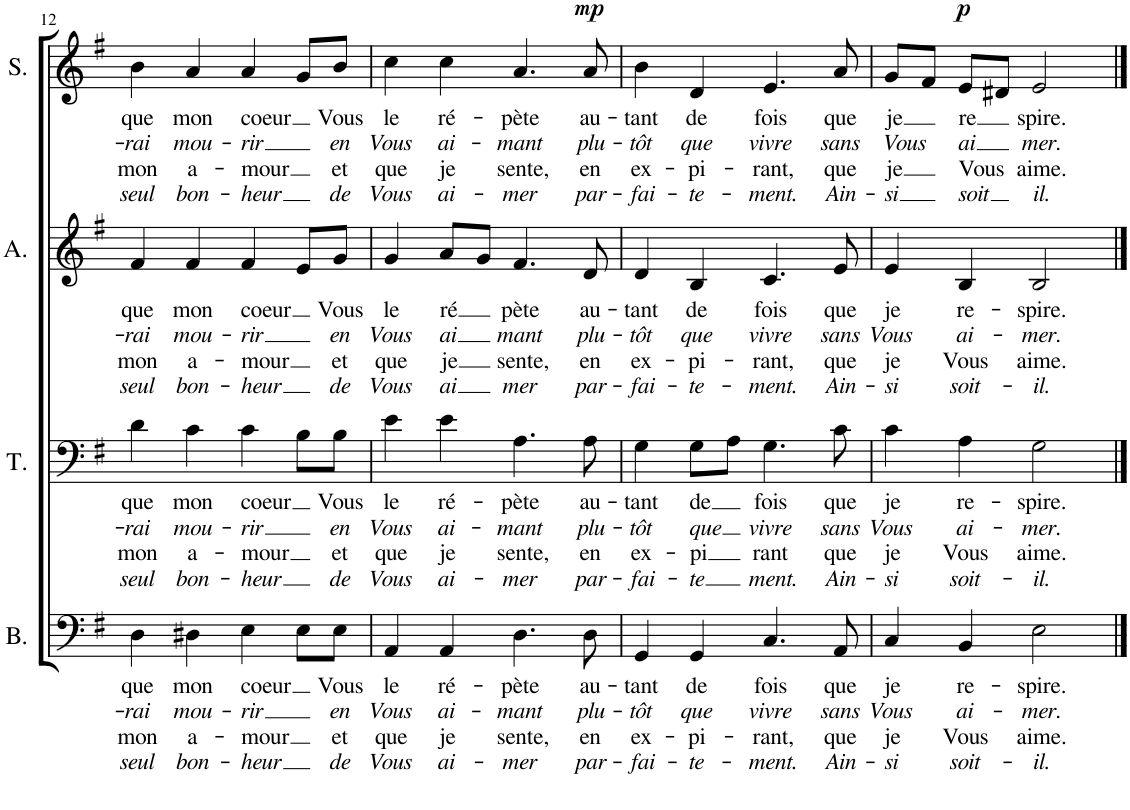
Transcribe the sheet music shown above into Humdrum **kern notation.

**kern	**text	**text	**text	**text	**kern	**text	**text	**text	**text	**kern	**text	**text	**text	**text	**kern	**text	**text	**text	**text	**dynam
*part4	*part4	*part4	*part4	*part4	*part3	*part3	*part3	*part3	*part3	*part2	*part2	*part2	*part2	*part2	*part1	*part1	*part1	*part1	*part1	*part1
*staff4	*staff4	*staff4	*staff4	*staff4	*staff3	*staff3	*staff3	*staff3	*staff3	*staff2	*staff2	*staff2	*staff2	*staff2	*staff1	*staff1	*staff1	*staff1	*staff1	*staff1
*I"Basse	*	*	*	*	*I"Ténor	*	*	*	*	*I"Alto	*	*	*	*	*I"Soprane	*	*	*	*	*
*I'B.	*	*	*	*	*I'T.	*	*	*	*	*I'A.	*	*	*	*	*I'S.	*	*	*	*	*
!!LO:PB:g=z
*clefF4	*	*	*	*	*clefF4	*	*	*	*	*clefG2	*	*	*	*	*clefG2	*	*	*	*	*
*k[f#]	*	*	*	*	*k[f#]	*	*	*	*	*k[f#]	*	*	*	*	*k[f#]	*	*	*	*	*
*M4/4	*	*	*	*	*M4/4	*	*	*	*	*M4/4	*	*	*	*	*M4/4	*	*	*	*	*
*met(c)	*	*	*	*	*met(c)	*	*	*	*	*met(c)	*	*	*	*	*met(c)	*	*	*	*	*
=12	=12	=12	=12	=12	=12	=12	=12	=12	=12	=12	=12	=12	=12	=12	=12	=12	=12	=12	=12	=12
!	!LO:LY:b	!LO:LY:b	!LO:LY:b	!LO:LY:b	!	!LO:LY:b	!LO:LY:b	!LO:LY:b	!LO:LY:b	!	!LO:LY:b	!LO:LY:b	!LO:LY:b	!LO:LY:b	!	!LO:LY:b	!LO:LY:b	!LO:LY:b	!LO:LY:b	!
4D\	que	-rai	mon	seul	4d\	que	-rai	mon	seul	4f#/	que	-rai	mon	seul	4b\	que	-rai	mon	seul	.
!	!LO:LY:b	!LO:LY:b	!LO:LY:b	!LO:LY:b	!	!LO:LY:b	!LO:LY:b	!LO:LY:b	!LO:LY:b	!	!LO:LY:b	!LO:LY:b	!LO:LY:b	!LO:LY:b	!	!LO:LY:b	!LO:LY:b	!LO:LY:b	!LO:LY:b	!
4D#X\	mon	mou-	a-	bon-	4c\	mon	mou-	a-	bon-	4f#/	mon	mou-	a-	bon-	4a/	mon	mou-	a-	bon-	.
!	!LO:LY:b	!LO:LY:b	!LO:LY:b	!LO:LY:b	!	!LO:LY:b	!LO:LY:b	!LO:LY:b	!LO:LY:b	!	!LO:LY:b	!LO:LY:b	!LO:LY:b	!LO:LY:b	!	!LO:LY:b	!LO:LY:b	!LO:LY:b	!LO:LY:b	!
4E\	coeur	-rir	-mour	-heur	4c\	coeur	-rir	-mour	-heur	4f#/	coeur	-rir	-mour	-heur	4a/	coeur	-rir	-mour	-heur	.
8E\L	.	.	.	.	8B\L	.	.	.	.	8e/L	.	.	.	.	8g/L	.	.	.	.	.
!	!LO:LY:b	!LO:LY:b	!LO:LY:b	!LO:LY:b	!	!LO:LY:b	!LO:LY:b	!LO:LY:b	!LO:LY:b	!	!LO:LY:b	!LO:LY:b	!LO:LY:b	!LO:LY:b	!	!LO:LY:b	!LO:LY:b	!LO:LY:b	!LO:LY:b	!
8E\J	Vous	en	et	de	8B\J	Vous	en	et	de	8g/J	Vous	en	et	de	8b/J	Vous	en	et	de	.
=13	=13	=13	=13	=13	=13	=13	=13	=13	=13	=13	=13	=13	=13	=13	=13	=13	=13	=13	=13	=13
!	!LO:LY:b	!LO:LY:b	!LO:LY:b	!LO:LY:b	!	!LO:LY:b	!LO:LY:b	!LO:LY:b	!LO:LY:b	!	!LO:LY:b	!LO:LY:b	!LO:LY:b	!LO:LY:b	!	!LO:LY:b	!LO:LY:b	!LO:LY:b	!LO:LY:b	!
4AA/	le	Vous	que	Vous	4e\	le	Vous	que	Vous	4g/	le	Vous	que	Vous	4cc\	le	Vous	que	Vous	.
!	!LO:LY:b	!LO:LY:b	!LO:LY:b	!LO:LY:b	!	!LO:LY:b	!LO:LY:b	!LO:LY:b	!LO:LY:b	!	!LO:LY:b	!LO:LY:b	!LO:LY:b	!LO:LY:b	!	!LO:LY:b	!LO:LY:b	!LO:LY:b	!LO:LY:b	!
4AA/	ré-	ai-	je	ai-	4e\	ré-	ai-	je	ai-	8a/L	ré	-ai	je	-ai	4cc\	ré-	ai-	je	ai-	.
.	.	.	.	.	.	.	.	.	.	8g/J	.	.	.	.	.	.	.	.	.	.
!	!LO:LY:b	!LO:LY:b	!LO:LY:b	!LO:LY:b	!	!LO:LY:b	!LO:LY:b	!LO:LY:b	!LO:LY:b	!	!LO:LY:b	!LO:LY:b	!LO:LY:b	!LO:LY:b	!	!LO:LY:b	!LO:LY:b	!LO:LY:b	!LO:LY:b	!
4.D\	-pète	-mant	sente,	-mer	4.A\	-pète	-mant	sente,	-mer	4.f#/	pète	mant	sente,	mer	4.a/	-pète	-mant	sente,	-mer	.
!	!LO:LY:b	!LO:LY:b	!LO:LY:b	!LO:LY:b	!	!LO:LY:b	!LO:LY:b	!LO:LY:b	!LO:LY:b	!	!LO:LY:b	!LO:LY:b	!LO:LY:b	!LO:LY:b	!	!LO:LY:b	!LO:LY:b	!LO:LY:b	!LO:LY:b	!LO:DY:a
8D\	au-	plu-	en	par-	8A\	au-	plu-	en	par-	8d/	au-	plu-	en	par-	8a/	au-	plu-	en	par-	mp
=14	=14	=14	=14	=14	=14	=14	=14	=14	=14	=14	=14	=14	=14	=14	=14	=14	=14	=14	=14	=14
!	!LO:LY:b	!LO:LY:b	!LO:LY:b	!LO:LY:b	!	!LO:LY:b	!LO:LY:b	!LO:LY:b	!LO:LY:b	!	!LO:LY:b	!LO:LY:b	!LO:LY:b	!LO:LY:b	!	!LO:LY:b	!LO:LY:b	!LO:LY:b	!LO:LY:b	!
4GG/	-tant	-tôt	ex-	-fai-	4G\	-tant	-tôt	ex-	-fai-	4d/	-tant	-tôt	ex-	-fai-	4b\	-tant	-tôt	ex-	-fai-	.
!	!LO:LY:b	!LO:LY:b	!LO:LY:b	!LO:LY:b	!	!LO:LY:b	!LO:LY:b	!LO:LY:b	!LO:LY:b	!	!LO:LY:b	!LO:LY:b	!LO:LY:b	!LO:LY:b	!	!LO:LY:b	!LO:LY:b	!LO:LY:b	!LO:LY:b	!
4GG/	de	que	-pi-	-te-	8G\L	de	que	-pi	-te	4B/	de	que	-pi-	-te-	4d/	de	que	-pi-	-te-	.
.	.	.	.	.	8A\J	.	.	.	.	.	.	.	.	.	.	.	.	.	.	.
!	!LO:LY:b	!LO:LY:b	!LO:LY:b	!LO:LY:b	!	!LO:LY:b	!LO:LY:b	!LO:LY:b	!LO:LY:b	!	!LO:LY:b	!LO:LY:b	!LO:LY:b	!LO:LY:b	!	!LO:LY:b	!LO:LY:b	!LO:LY:b	!LO:LY:b	!
4.C/	fois	vivre	-rant,	-ment.	4.G\	fois	vivre	rant	ment.	4.c/	fois	vivre	-rant,	-ment.	4.e/	fois	vivre	-rant,	-ment.	.
!	!LO:LY:b	!LO:LY:b	!LO:LY:b	!LO:LY:b	!	!LO:LY:b	!LO:LY:b	!LO:LY:b	!LO:LY:b	!	!LO:LY:b	!LO:LY:b	!LO:LY:b	!LO:LY:b	!	!LO:LY:b	!LO:LY:b	!LO:LY:b	!LO:LY:b	!
8AA/	que	sans	que	Ain-	8c\	que	sans	que	Ain-	8e/	que	sans	que	Ain-	8a/	que	sans	que	Ain-	.
=15	=15	=15	=15	=15	=15	=15	=15	=15	=15	=15	=15	=15	=15	=15	=15	=15	=15	=15	=15	=15
!	!LO:LY:b	!LO:LY:b	!LO:LY:b	!LO:LY:b	!	!LO:LY:b	!LO:LY:b	!LO:LY:b	!LO:LY:b	!	!LO:LY:b	!LO:LY:b	!LO:LY:b	!LO:LY:b	!	!LO:LY:b	!LO:LY:b	!LO:LY:b	!LO:LY:b	!
4C/	je	Vous	je	-si	4c\	je	Vous	je	-si	4e/	je	Vous	je	-si	8g/L	je	Vous	je	-si	.
.	.	.	.	.	.	.	.	.	.	.	.	.	.	.	8f#/J	.	.	.	.	.
!	!LO:LY:b	!LO:LY:b	!LO:LY:b	!LO:LY:b	!	!LO:LY:b	!LO:LY:b	!LO:LY:b	!LO:LY:b	!	!LO:LY:b	!LO:LY:b	!LO:LY:b	!LO:LY:b	!	!LO:LY:b	!LO:LY:b	!LO:LY:b	!LO:LY:b	!LO:DY:a
4BB/	re-	ai-	Vous	soit-	4A\	re-	ai-	Vous	soit-	4B/	re-	ai-	Vous	soit-	8e/L	re	ai	Vous	soit	p
.	.	.	.	.	.	.	.	.	.	.	.	.	.	.	8d#X/J	.	.	.	.	.
!	!LO:LY:b	!LO:LY:b	!LO:LY:b	!LO:LY:b	!	!LO:LY:b	!LO:LY:b	!LO:LY:b	!LO:LY:b	!	!LO:LY:b	!LO:LY:b	!LO:LY:b	!LO:LY:b	!	!LO:LY:b	!LO:LY:b	!LO:LY:b	!LO:LY:b	!
2E\	-spire.	-mer.	aime.	-il.	2G\	-spire.	-mer.	aime.	-il.	2B/	-spire.	-mer.	aime.	-il.	2e/	spire.	mer.	aime.	il.	.
==	==	==	==	==	==	==	==	==	==	==	==	==	==	==	==	==	==	==	==	==
*-	*-	*-	*-	*-	*-	*-	*-	*-	*-	*-	*-	*-	*-	*-	*-	*-	*-	*-	*-	*-
